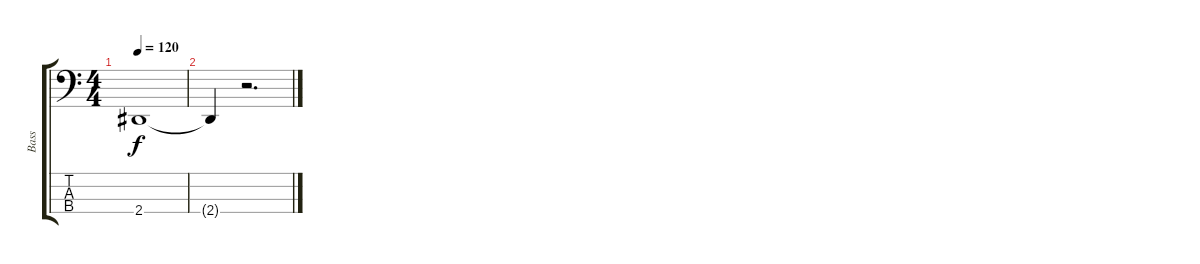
\track ("Bass" "Bass") {instrument electricbasspick}
\staff {score tabs}
\tuning (Gb2 Db2 Ab1 Db1) {hide}
\ts (4 4)
\tempo 120
\clef f4
\ks c
2.4{t}.1{dy f} |
2.4{t}.4 r.2{d}
